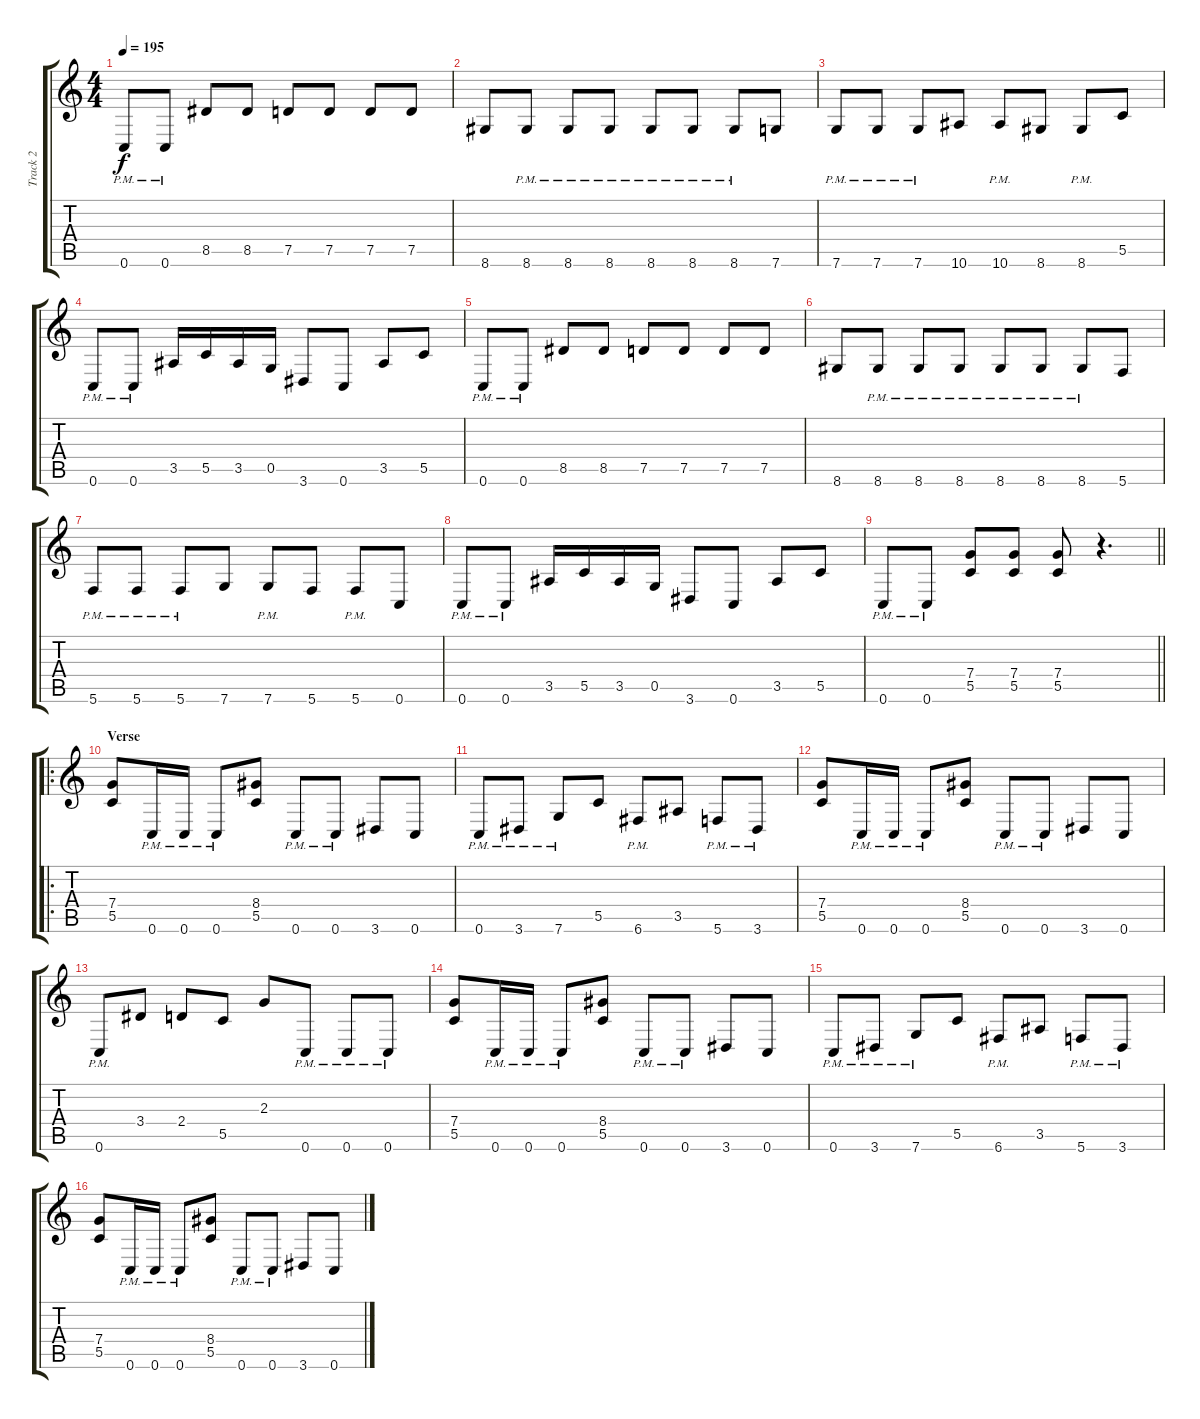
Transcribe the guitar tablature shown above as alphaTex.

\track ("Track 2" "Track 2") {instrument distortionguitar}
\staff {score tabs}
\tuning (D4 A3 F3 C3 G2 C2) {hide}
\ts (4 4)
\tempo 195
\clef g2
\ks c
0.6{pm}.8{dy f} 0.6{pm}.8 8.5.8 8.5.8 7.5.8 7.5.8 7.5.8 7.5.8 |
8.6.8 8.6{pm}.8 8.6{pm}.8 8.6{pm}.8 8.6{pm}.8 8.6{pm}.8 8.6{pm}.8 7.6.8 |
7.6{pm}.8 7.6{pm}.8 7.6{pm}.8 10.6.8 10.6{pm}.8 8.6.8 8.6{pm}.8 5.5.8 |
0.6{pm}.8 0.6{pm}.8 3.5.16 5.5.16 3.5.16 0.5.16 3.6.8 0.6.8 3.5.8 5.5.8 |
0.6{pm}.8 0.6{pm}.8 8.5.8 8.5.8 7.5.8 7.5.8 7.5.8 7.5.8 |
8.6.8 8.6{pm}.8 8.6{pm}.8 8.6{pm}.8 8.6{pm}.8 8.6{pm}.8 8.6{pm}.8 5.6.8 |
5.6{pm}.8 5.6{pm}.8 5.6{pm}.8 7.6.8 7.6{pm}.8 5.6.8 5.6{pm}.8 0.6.8 |
0.6{pm}.8 0.6{pm}.8 3.5.16 5.5.16 3.5.16 0.5.16 3.6.8 0.6.8 3.5.8 5.5.8 |
\barLineRight lightlight
0.6{pm}.8 0.6{pm}.8 (7.4 5.5).8 (7.4 5.5).8 (7.4 5.5).8 r.4{d} |
\ro
\section ("" "Verse")
(7.4 5.5).8 0.6{pm}.16 0.6{pm}.16 0.6{pm}.8 (8.4 5.5).8 0.6{pm}.8 0.6{pm}.8 3.6.8 0.6.8 |
0.6{pm}.8 3.6{pm}.8 7.6{pm}.8 5.5.8 6.6{pm}.8 3.5.8 5.6{pm}.8 3.6{pm}.8 |
(7.4 5.5).8 0.6{pm}.16 0.6{pm}.16 0.6{pm}.8 (8.4 5.5).8 0.6{pm}.8 0.6{pm}.8 3.6.8 0.6.8 |
0.6{pm}.8 3.4.8 2.4.8 5.5.8 2.3.8 0.6{pm}.8 0.6{pm}.8 0.6{pm}.8 |
(7.4 5.5).8 0.6{pm}.16 0.6{pm}.16 0.6{pm}.8 (8.4 5.5).8 0.6{pm}.8 0.6{pm}.8 3.6.8 0.6.8 |
0.6{pm}.8 3.6{pm}.8 7.6{pm}.8 5.5.8 6.6{pm}.8 3.5.8 5.6{pm}.8 3.6{pm}.8 |
(7.4 5.5).8 0.6{pm}.16 0.6{pm}.16 0.6{pm}.8 (8.4 5.5).8 0.6{pm}.8 0.6{pm}.8 3.6.8 0.6.8
